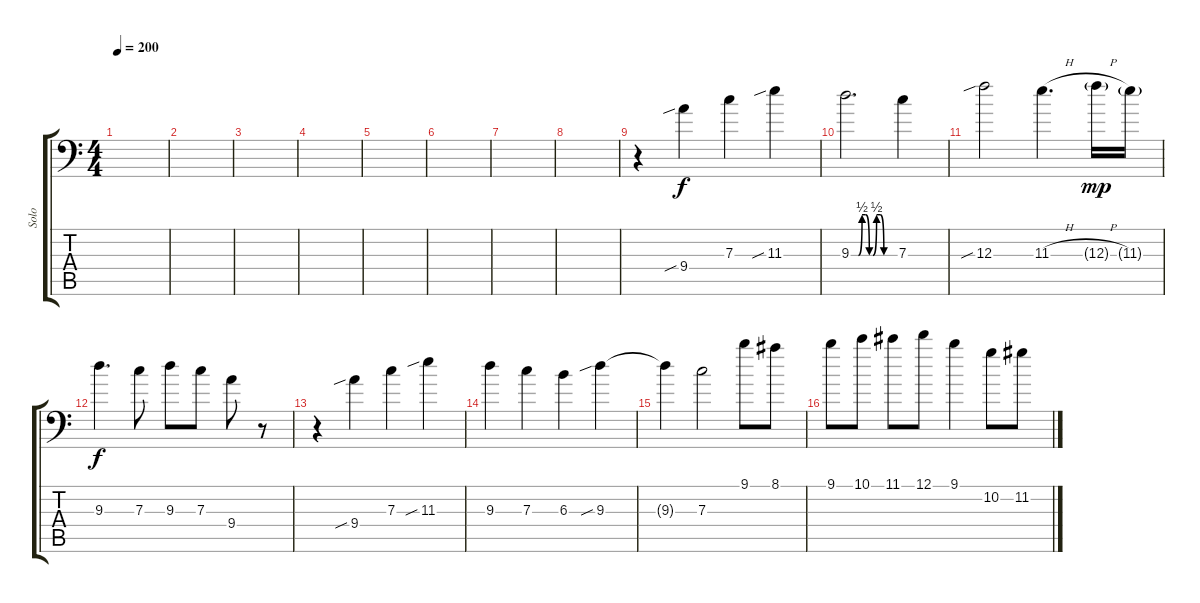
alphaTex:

\track ("Solo" "Solo") {instrument electricguitarjazz}
\staff {score tabs}
\tuning (D4 A3 F3 C3 G2 A1) {hide}
\ts (4 4)
\tempo 200
\clef f4
\ks c
|
|
|
|
|
|
|
|
r.4 9.4{sib}.4 7.3.4 11.3{sib}.4 |
9.3{be (custom 0 0 10 0 15 2 20 2 25 0 30 0 35 2 40 2 45 0 50 0 60 0)}.2{d} 7.3.4 |
12.3{sib}.2 11.3{h}.4{d} 12.3{h g}.16{dy mp} 11.3{g}.16 |
9.3.4{d dy f} 7.3.8 9.3.8 7.3.8 9.4.8 r.8 |
r.4 9.4{sib}.4 7.3.4 11.3{sib}.4 |
9.3.4 7.3.4 6.3.4 9.3{sib}.4 |
9.3{t}.4 7.3.2 9.1.8 8.1.8 |
9.1.8 10.1.8 11.1.8 12.1.8 9.1.4 10.2.8 11.2.8
